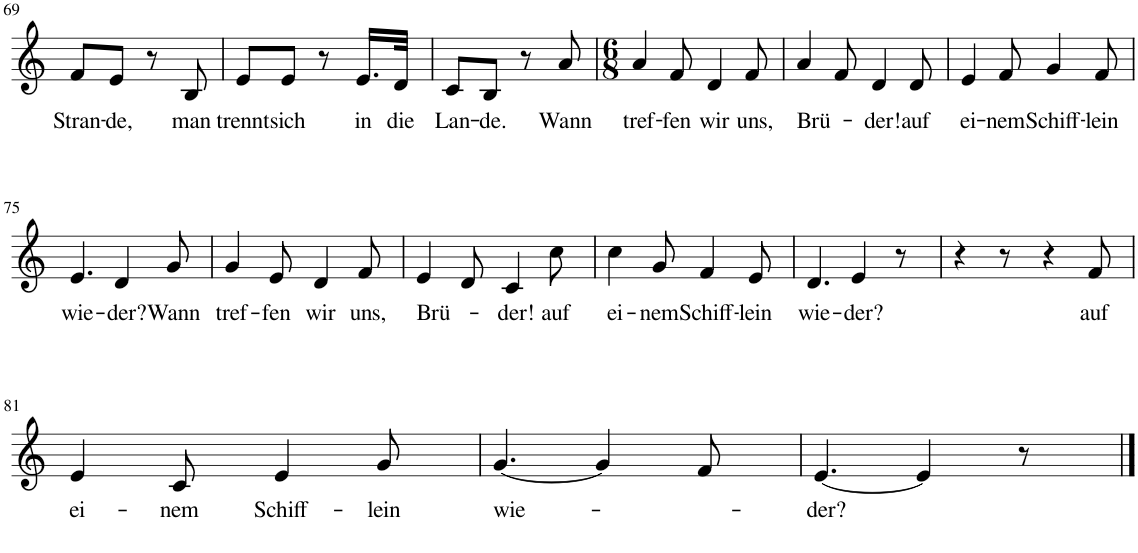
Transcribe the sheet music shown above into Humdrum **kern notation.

**kern	**text
*part1	*part1
*staff1	*staff1
*I"Piano	*
*I'Pno	*
!!LO:PB:g=z
*clefG2	*
*k[]	*
*M2/4	*
=69	=69
!	!LO:LY:b
8f/L	Stran-
!	!LO:LY:b
8e/J	de,
8r	.
!	!LO:LY:b
8B/	man
=70	=70
!	!LO:LY:b
8e/L	trennt
!	!LO:LY:b
8e/J	sich
8r	.
!	!LO:LY:b
16.e/LL	in
!	!LO:LY:b
32d/JJk	die
=71	=71
!	!LO:LY:b
8c/L	Lan-
!	!LO:LY:b
8B/J	-de.
8r	.
!	!LO:LY:b
8a/	Wann
=72	=72
*M6/8	*
!	!LO:LY:b
4a/	tref-
!	!LO:LY:b
8f/	-fen
!	!LO:LY:b
4d/	wir
!	!LO:LY:b
8f/	uns,
=73	=73
!	!LO:LY:b
4a/	Brü-
8f/	.
!	!LO:LY:b
4d/	-der!
!	!LO:LY:b
8d/	auf
=74	=74
!	!LO:LY:b
4e/	ei-
!	!LO:LY:b
8f/	-nem
!	!LO:LY:b
4g/	Schiff-
!	!LO:LY:b
8f/	-lein
!!LO:LB:g=z
=75	=75
!	!LO:LY:b
4.e/	wie-
!	!LO:LY:b
4d/	-der?
!	!LO:LY:b
8g/	Wann
=76	=76
!	!LO:LY:b
4g/	tref-
!	!LO:LY:b
8e/	-fen
!	!LO:LY:b
4d/	wir
!	!LO:LY:b
8f/	uns,
=77	=77
!	!LO:LY:b
4e/	Brü-
8d/	.
!	!LO:LY:b
4c/	-der!
!	!LO:LY:b
8cc\	auf
=78	=78
!	!LO:LY:b
4cc\	ei-
!	!LO:LY:b
8g/	-nem
!	!LO:LY:b
4f/	Schiff-
!	!LO:LY:b
8e/	-lein
=79	=79
!	!LO:LY:b
4.d/	wie-
!	!LO:LY:b
4e/	-der?
8r	.
=80	=80
4r	.
8r	.
4r	.
!	!LO:LY:b
8f/	auf
!!LO:LB:g=z
=81	=81
!	!LO:LY:b
4e/	ei-
!	!LO:LY:b
8c/	-nem
!	!LO:LY:b
4e/	Schiff-
!	!LO:LY:b
8g/	-lein
=82	=82
!	!LO:LY:b
[4.g/	wie-
4g/]	.
8f/	.
=83	=83
!	!LO:LY:b
[4.e/	-der?
4e/]	.
8r	.
==	==
*-	*-
